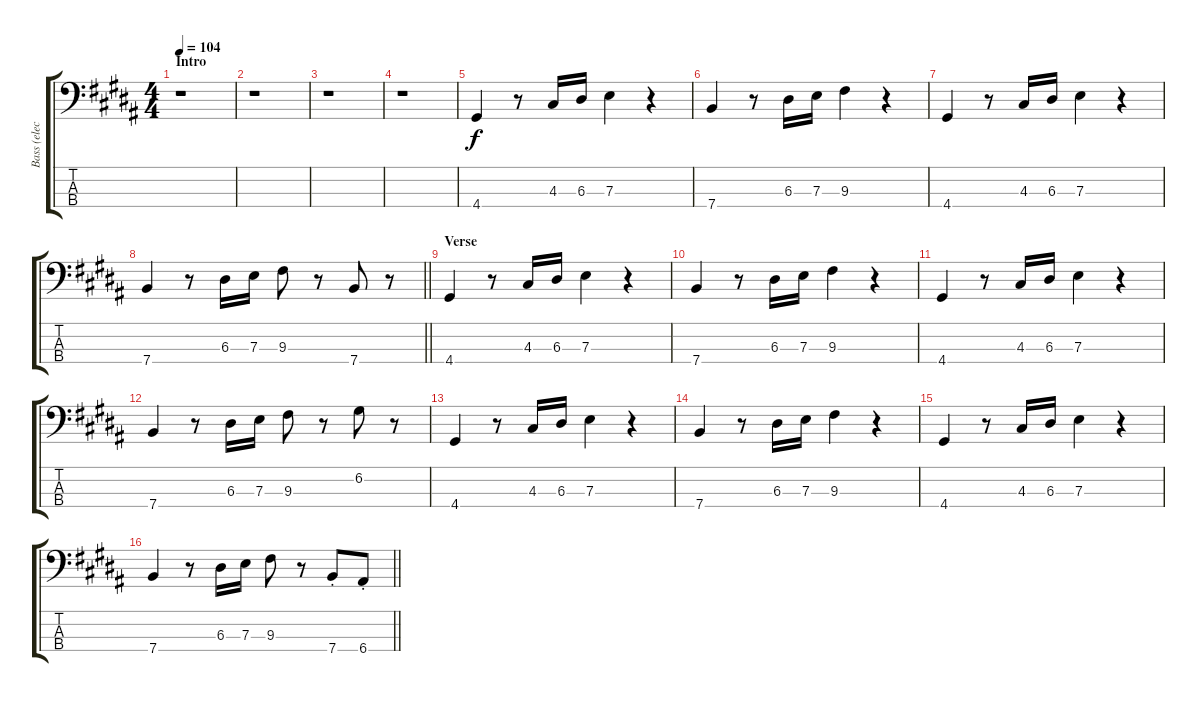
\track ("Bass (elec.)" "Bass (elec") {instrument electricbassfinger}
\staff {score tabs}
\tuning (G2 D2 A1 E1) {hide}
\ts (4 4)
\section ("" "Intro")
\tempo 104
\clef f4
\ks b
r.1{dy f instrument electricbassfinger} |
r.1 |
r.1 |
r.1 |
4.4.4 r.8 4.3.16 6.3.16 7.3.4 r.4 |
7.4.4 r.8 6.3.16 7.3.16 9.3.4 r.4 |
4.4.4 r.8 4.3.16 6.3.16 7.3.4 r.4 |
\barLineRight lightlight
7.4.4 r.8 6.3.16 7.3.16 9.3.8 r.8 7.4.8 r.8 |
\section ("" "Verse")
4.4.4 r.8 4.3.16 6.3.16 7.3.4 r.4 |
7.4.4 r.8 6.3.16 7.3.16 9.3.4 r.4 |
4.4.4 r.8 4.3.16 6.3.16 7.3.4 r.4 |
7.4.4 r.8 6.3.16 7.3.16 9.3.8 r.8 6.2.8 r.8 |
4.4.4 r.8 4.3.16 6.3.16 7.3.4 r.4 |
7.4.4 r.8 6.3.16 7.3.16 9.3.4 r.4 |
4.4.4 r.8 4.3.16 6.3.16 7.3.4 r.4 |
\barLineRight lightlight
7.4.4 r.8 6.3.16 7.3.16 9.3.8 r.8 7.4{st}.8 6.4{st}.8
